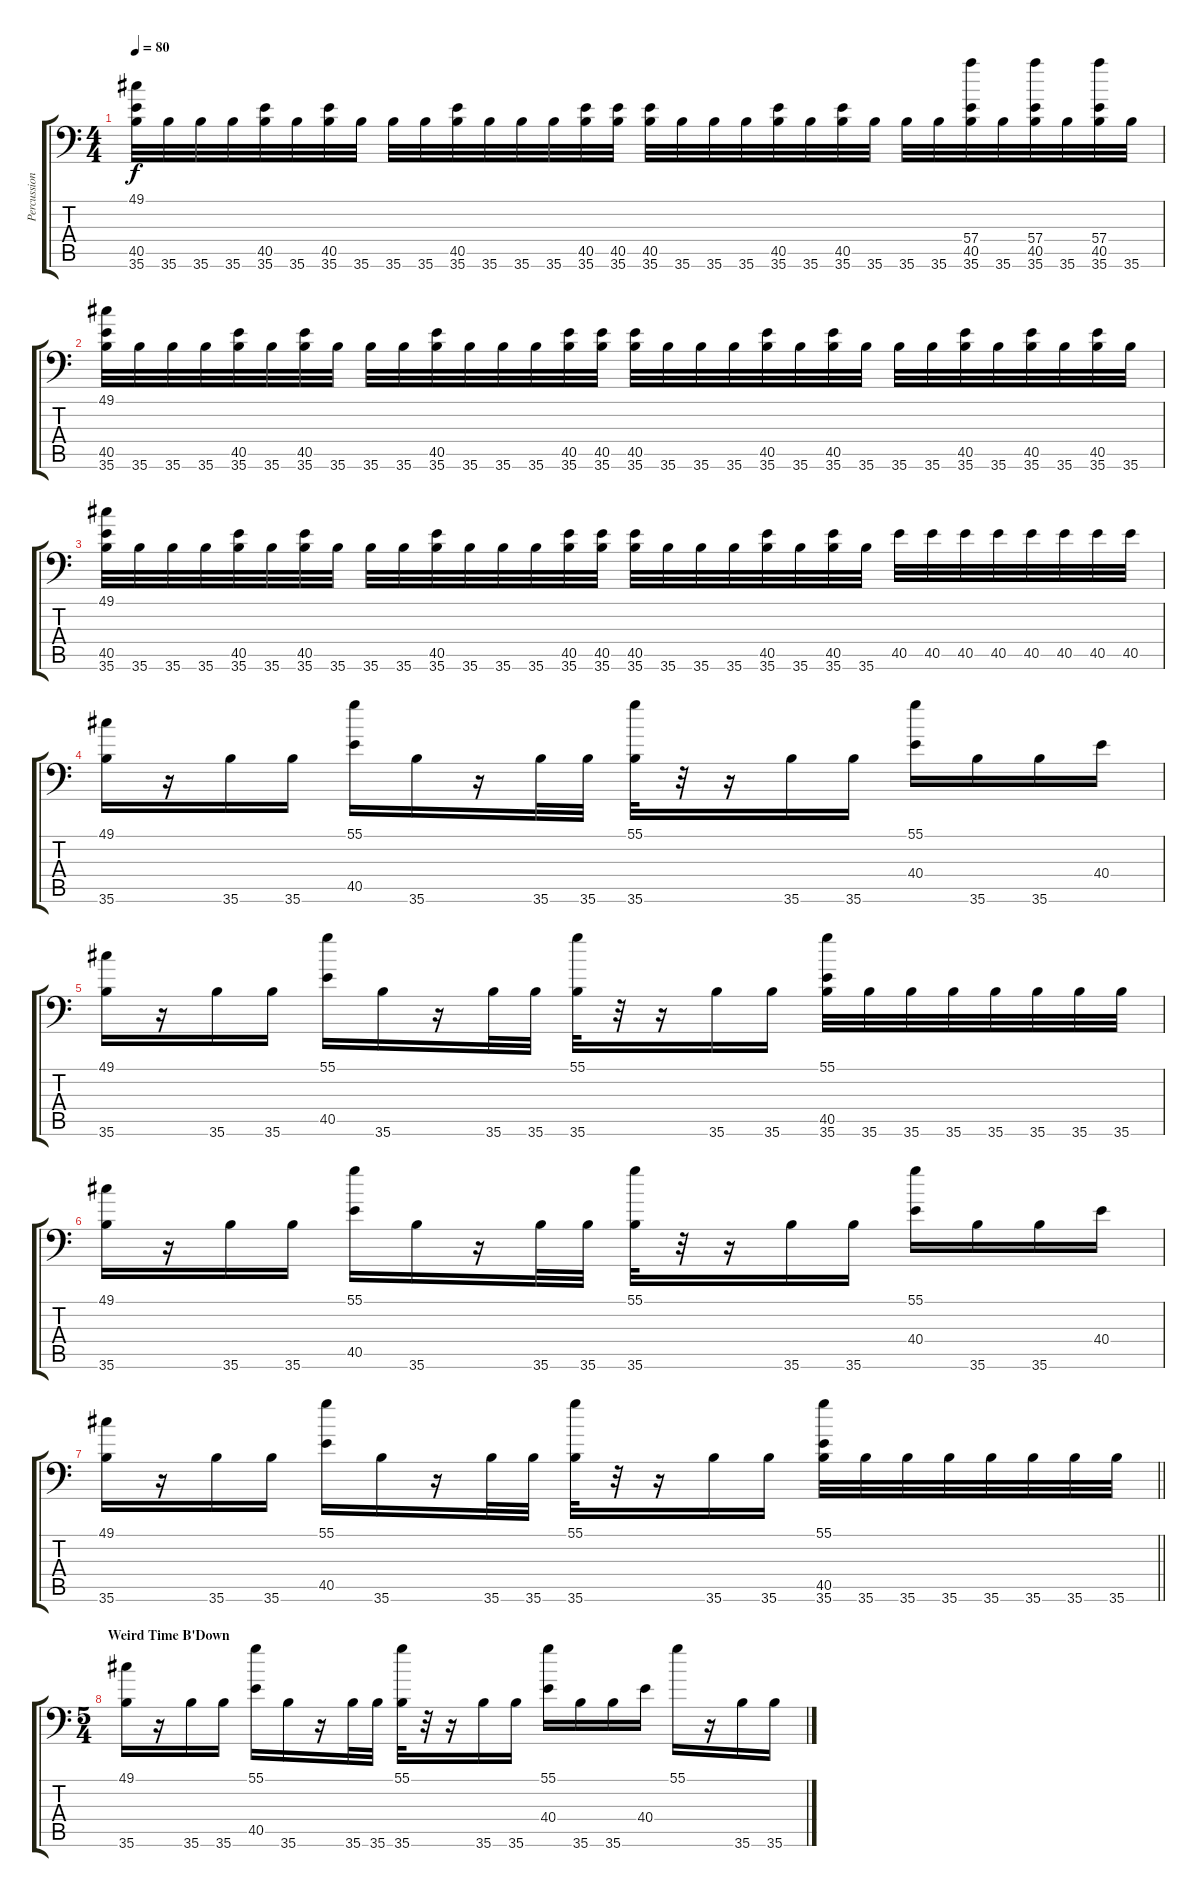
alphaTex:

\track ("Percussion" "Percussion") {instrument acousticgrandpiano}
\staff {score tabs}
\tuning (C-1 C-1 C-1 C-1 C-1 C-1) {hide}
\ts (4 4)
\tempo 80
\clef f4
\ks c
(49.1 40.5 35.6).32{dy f} 35.6.32 35.6.32 35.6.32 (40.5 35.6).32 35.6.32 (40.5 35.6).32 35.6.32 35.6.32 35.6.32 (40.5 35.6).32 35.6.32 35.6.32 35.6.32 (40.5 35.6).32 (40.5 35.6).32 (40.5 35.6).32 35.6.32 35.6.32 35.6.32 (40.5 35.6).32 35.6.32 (40.5 35.6).32 35.6.32 35.6.32 35.6.32 (57.4 40.5 35.6).32 35.6.32 (57.4 40.5 35.6).32 35.6.32 (57.4 40.5 35.6).32 35.6.32 |
(49.1 40.5 35.6).32 35.6.32 35.6.32 35.6.32 (40.5 35.6).32 35.6.32 (40.5 35.6).32 35.6.32 35.6.32 35.6.32 (40.5 35.6).32 35.6.32 35.6.32 35.6.32 (40.5 35.6).32 (40.5 35.6).32 (40.5 35.6).32 35.6.32 35.6.32 35.6.32 (40.5 35.6).32 35.6.32 (40.5 35.6).32 35.6.32 35.6.32 35.6.32 (40.5 35.6).32 35.6.32 (40.5 35.6).32 35.6.32 (40.5 35.6).32 35.6.32 |
(49.1 40.5 35.6).32 35.6.32 35.6.32 35.6.32 (40.5 35.6).32 35.6.32 (40.5 35.6).32 35.6.32 35.6.32 35.6.32 (40.5 35.6).32 35.6.32 35.6.32 35.6.32 (40.5 35.6).32 (40.5 35.6).32 (40.5 35.6).32 35.6.32 35.6.32 35.6.32 (40.5 35.6).32 35.6.32 (40.5 35.6).32 35.6.32 40.5.32 40.5.32 40.5.32 40.5.32 40.5.32 40.5.32 40.5.32 40.5.32 |
(49.1 35.6).16 r.16 35.6.16 35.6.16 (55.1 40.5).16 35.6.16 r.16 35.6.32 35.6.32 (55.1 35.6).32 r.32 r.16 35.6.16 35.6.16 (55.1 40.4).16 35.6.16 35.6.16 40.4.16 |
(49.1 35.6).16 r.16 35.6.16 35.6.16 (55.1 40.5).16 35.6.16 r.16 35.6.32 35.6.32 (55.1 35.6).32 r.32 r.16 35.6.16 35.6.16 (55.1 40.5 35.6).32 35.6.32 35.6.32 35.6.32 35.6.32 35.6.32 35.6.32 35.6.32 |
(49.1 35.6).16 r.16 35.6.16 35.6.16 (55.1 40.5).16 35.6.16 r.16 35.6.32 35.6.32 (55.1 35.6).32 r.32 r.16 35.6.16 35.6.16 (55.1 40.4).16 35.6.16 35.6.16 40.4.16 |
\barLineRight lightlight
(49.1 35.6).16 r.16 35.6.16 35.6.16 (55.1 40.5).16 35.6.16 r.16 35.6.32 35.6.32 (55.1 35.6).32 r.32 r.16 35.6.16 35.6.16 (55.1 40.5 35.6).32 35.6.32 35.6.32 35.6.32 35.6.32 35.6.32 35.6.32 35.6.32 |
\ts (5 4)
\section ("" "Weird Time B'Down")
(49.1 35.6).16 r.16 35.6.16 35.6.16 (55.1 40.5).16 35.6.16 r.16 35.6.32 35.6.32 (55.1 35.6).32 r.32 r.16 35.6.16 35.6.16 (55.1 40.4).16 35.6.16 35.6.16 40.4.16 55.1.16 r.16 35.6.16 35.6.16
